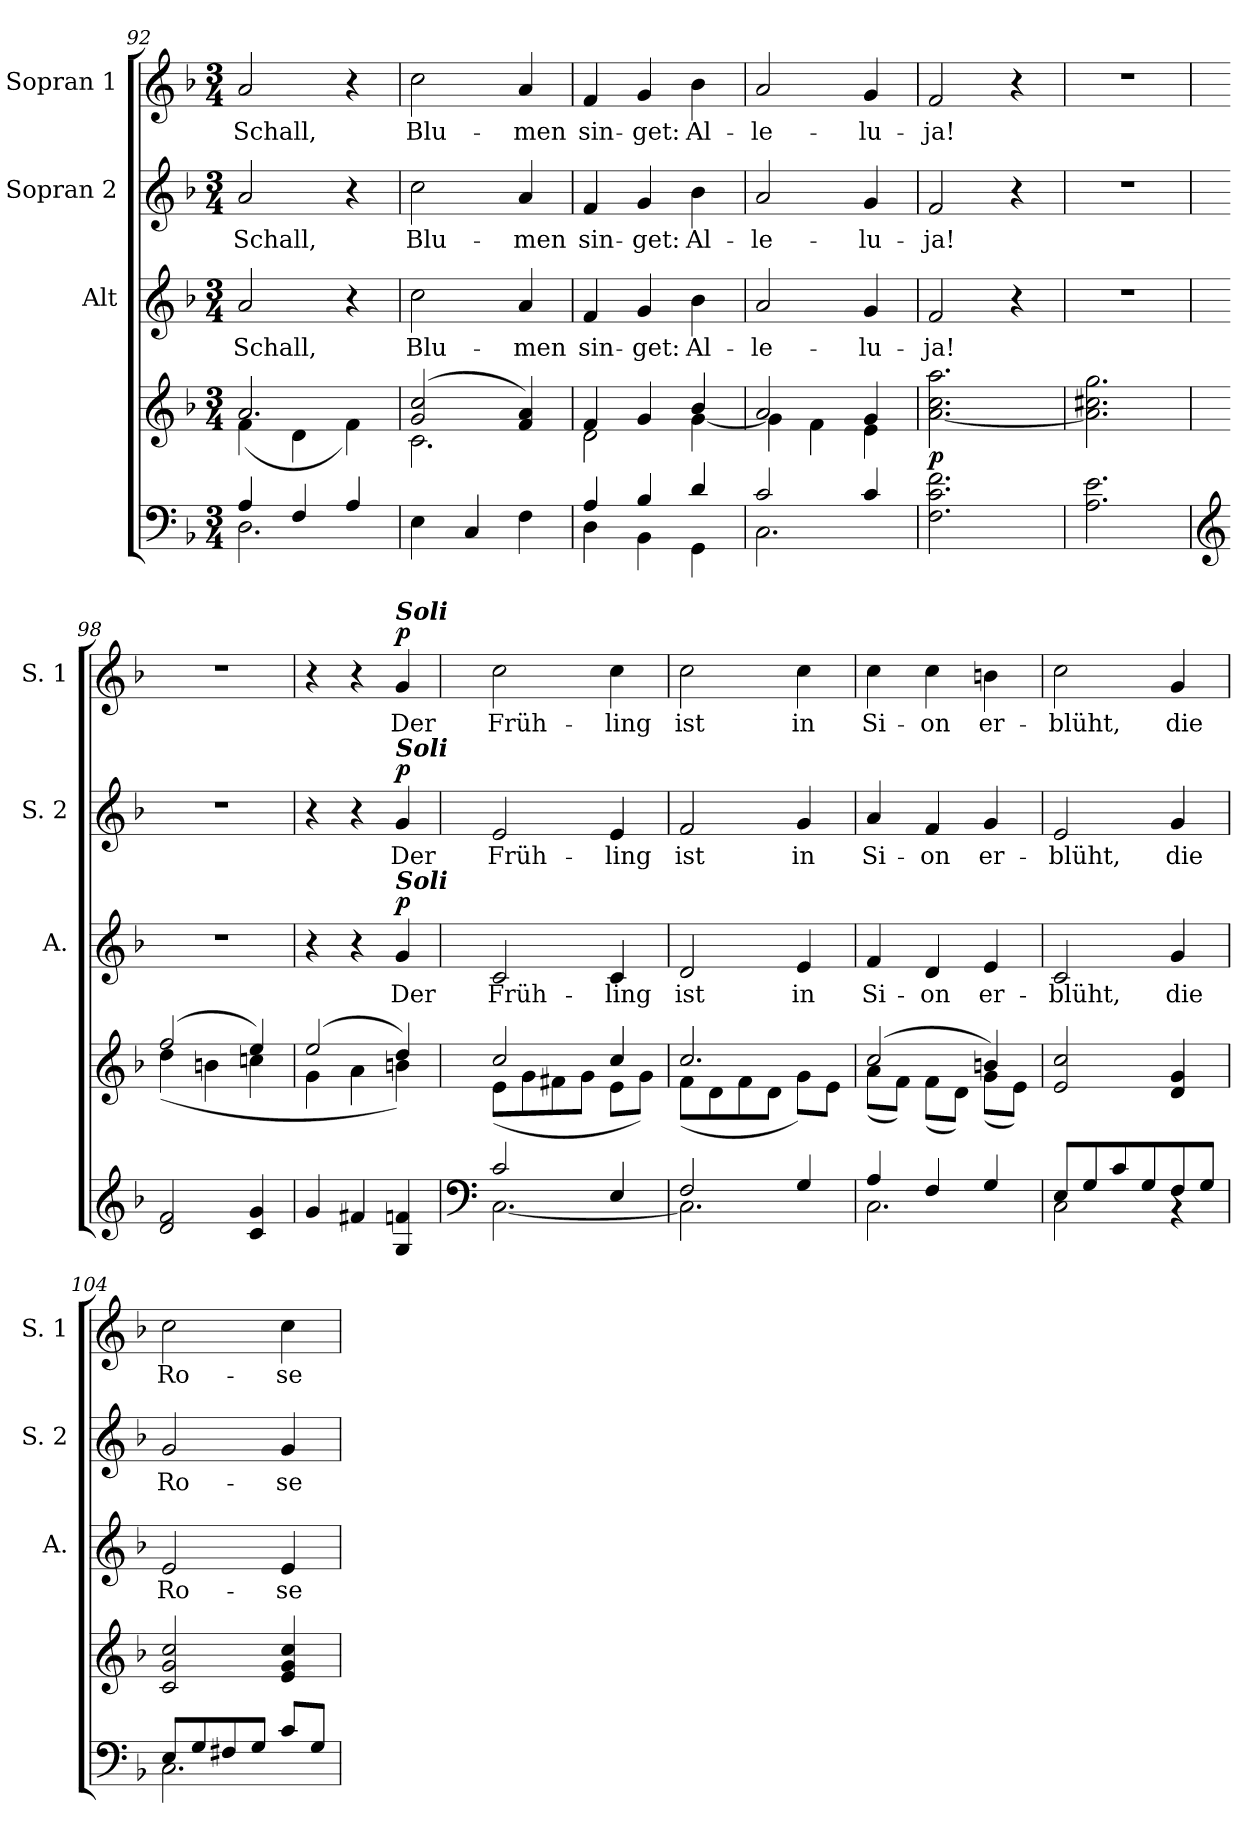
**kern	**kern	**dynam	**kern	**text	**dynam	**kern	**text	**dynam	**kern	**text	**dynam
*part4	*part4	*part4	*part3	*part3	*part3	*part2	*part2	*part2	*part1	*part1	*part1
*staff5	*staff4	*staff4/5	*staff3	*staff3	*staff3	*staff2	*staff2	*staff2	*staff1	*staff1	*staff1
*	*	*	*I"Alt	*	*	*I"Sopran 2	*	*	*I"Sopran 1	*	*
*	*	*	*I'A.	*	*	*I'S. 2	*	*	*I'S. 1	*	*
*clefF4	*clefG2	*	*clefG2	*	*	*clefG2	*	*	*clefG2	*	*
*k[b-]	*k[b-]	*	*k[b-]	*	*	*k[b-]	*	*	*k[b-]	*	*
*F:	*F:	*	*F:	*	*	*F:	*	*	*F:	*	*
*M3/4	*M3/4	*	*M3/4	*	*	*M3/4	*	*	*M3/4	*	*
=92	=92	=92	=92	=92	=92	=92	=92	=92	=92	=92	=92
*^	*^	*	*	*	*	*	*	*	*	*	*
!	!	!	!	!	!	!LO:LY:b	!	!	!LO:LY:b	!	!	!LO:LY:b	!
4A/	2.D\	2.a/	(<4f\	.	2a/	Schall,	.	2a/	Schall,	.	2a/	Schall,	.
4F/	.	.	4d\	.	.	.	.	.	.	.	.	.	.
4A/	.	.	4f\)	.	4r	.	.	4r	.	.	4r	.	.
*v	*v	*	*	*	*	*	*	*	*	*	*	*	*
=93	=93	=93	=93	=93	=93	=93	=93	=93	=93	=93	=93	=93
!	!	!	!	!	!LO:LY:b	!	!	!LO:LY:b	!	!	!LO:LY:b	!
4E\	(2g/ 2cc/	2.c\	.	2cc\	Blu-	.	2cc\	Blu-	.	2cc\	Blu-	.
4C/	.	.	.	.	.	.	.	.	.	.	.	.
!	!	!	!	!	!LO:LY:b	!	!	!LO:LY:b	!	!	!LO:LY:b	!
4F\	4f/ 4a/)	.	.	4a/	-men	.	4a/	-men	.	4a/	-men	.
=94	=94	=94	=94	=94	=94	=94	=94	=94	=94	=94	=94	=94
*^	*	*	*	*	*	*	*	*	*	*	*	*
!	!	!	!	!	!	!LO:LY:b	!	!	!LO:LY:b	!	!	!LO:LY:b	!
4A/	4D\	4f/	2d\	.	4f/	sin-	.	4f/	sin-	.	4f/	sin-	.
!	!	!	!	!	!	!LO:LY:b	!	!	!LO:LY:b	!	!	!LO:LY:b	!
4B-/	4BB-\	4g/	.	.	4g/	-get:	.	4g/	-get:	.	4g/	-get:	.
!	!	!	!	!	!	!LO:LY:b	!	!	!LO:LY:b	!	!	!LO:LY:b	!
4d/	4GG\	4b-/	[<4g\	.	4b-\	Al-	.	4b-\	Al-	.	4b-\	Al-	.
=95	=95	=95	=95	=95	=95	=95	=95	=95	=95	=95	=95	=95	=95
!	!	!	!	!	!	!LO:LY:b	!	!	!LO:LY:b	!	!	!LO:LY:b	!
2c/	2.C\	2a/	4g\]	.	2a/	-le-	.	2a/	-le-	.	2a/	-le-	.
.	.	.	4f\	.	.	.	.	.	.	.	.	.	.
!	!	!	!	!	!	!LO:LY:b	!	!	!LO:LY:b	!	!	!LO:LY:b	!
4c/	.	4g/	4e\	.	4g/	-lu-	.	4g/	-lu-	.	4g/	-lu-	.
*v	*v	*	*	*	*	*	*	*	*	*	*	*	*
=96	=96	=96	=96	=96	=96	=96	=96	=96	=96	=96	=96	=96
!	!	!	!LO:DY:b	!	!LO:LY:b	!	!	!LO:LY:b	!	!	!LO:LY:b	!
*	*v	*v	*	*	*	*	*	*	*	*	*	*
2.F\ 2.c\ 2.f\	[<2.a\ 2.cc\ 2.aa\	p	2f/	-ja!	.	2f/	-ja!	.	2f/	-ja!	.
.	.	.	4r	.	.	4r	.	.	4r	.	.
!!LO:LB:g=z
=97	=97	=97	=97	=97	=97	=97	=97	=97	=97	=97	=97
2.A\ 2.e\	2.a\] 2.cc#X\ 2.gg\	.	2.r	.	.	2.r	.	.	2.r	.	.
=98	=98	=98	=98	=98	=98	=98	=98	=98	=98	=98	=98
*clefG2	*	*	*	*	*	*	*	*	*	*	*
*	*^	*	*	*	*	*	*	*	*	*	*
2d/ 2f/	(2ff/	(<4dd\	.	2.r	.	.	2.r	.	.	2.r	.	.
.	.	4bn\	.	.	.	.	.	.	.	.	.	.
4c/ 4g/	4ee/)	4ccn\	.	.	.	.	.	.	.	.	.	.
=99	=99	=99	=99	=99	=99	=99	=99	=99	=99	=99	=99	=99
4g/	(2ee/	4g\	.	4r	.	.	4r	.	.	4r	.	.
4f#X/	.	4a\	.	4r	.	.	4r	.	.	4r	.	.
!	!	!	!	!	!	!	!	!	!	!LO:TX:a:Bi:t=Soli	!	!
!	!	!	!	!	!	!	!LO:TX:a:Bi:t=Soli	!	!	!	!	!
!	!	!	!	!LO:TX:a:Bi:t=Soli	!	!	!	!	!	!	!	!
!	!	!	!	!	!LO:LY:b	!LO:DY:a	!	!LO:LY:b	!LO:DY:a	!	!LO:LY:b	!LO:DY:a
4G/ 4fn/	4dd/)	4bn\)	.	4g/	Der	p	4g/	Der	p	4g/	Der	p
=100	=100	=100	=100	=100	=100	=100	=100	=100	=100	=100	=100	=100
*clefF4	*	*	*	*	*	*	*	*	*	*	*	*
*^	*	*	*	*	*	*	*	*	*	*	*	*
!	!	!	!	!	!	!LO:LY:b	!	!	!LO:LY:b	!	!	!LO:LY:b	!
2c/	[<2.C\	2cc/	(<8e\L	.	2c/	Früh-	.	2e/	Früh-	.	2cc\	Früh-	.
.	.	.	8g\	.	.	.	.	.	.	.	.	.	.
.	.	.	8f#X\	.	.	.	.	.	.	.	.	.	.
.	.	.	8g\J	.	.	.	.	.	.	.	.	.	.
!	!	!	!	!	!	!LO:LY:b	!	!	!LO:LY:b	!	!	!LO:LY:b	!
4E/	.	4cc/	8e\L	.	4c/	-ling	.	4e/	-ling	.	4cc\	-ling	.
.	.	.	8g\J)	.	.	.	.	.	.	.	.	.	.
=101	=101	=101	=101	=101	=101	=101	=101	=101	=101	=101	=101	=101	=101
!	!	!	!	!	!	!LO:LY:b	!	!	!LO:LY:b	!	!	!LO:LY:b	!
2F/	2.C\]	2.cc/	(<8f\L	.	2d/	ist	.	2f/	ist	.	2cc\	ist	.
.	.	.	8d\	.	.	.	.	.	.	.	.	.	.
.	.	.	8f\	.	.	.	.	.	.	.	.	.	.
.	.	.	8d\J	.	.	.	.	.	.	.	.	.	.
!	!	!	!	!	!	!LO:LY:b	!	!	!LO:LY:b	!	!	!LO:LY:b	!
4G/	.	.	8g\L)	.	4e/	in	.	4g/	in	.	4cc\	in	.
.	.	.	8e\J	.	.	.	.	.	.	.	.	.	.
=102	=102	=102	=102	=102	=102	=102	=102	=102	=102	=102	=102	=102	=102
!	!	!	!	!	!	!LO:LY:b	!	!	!LO:LY:b	!	!	!LO:LY:b	!
4A/	2.C\	(2cc/	(<8a\L	.	4f/	Si-	.	4a/	Si-	.	4cc\	Si-	.
.	.	.	8f\J)	.	.	.	.	.	.	.	.	.	.
!	!	!	!	!	!	!LO:LY:b	!	!	!LO:LY:b	!	!	!LO:LY:b	!
4F/	.	.	(<8f\L	.	4d/	-on	.	4f/	-on	.	4cc\	-on	.
.	.	.	8d\J)	.	.	.	.	.	.	.	.	.	.
!	!	!	!	!	!	!LO:LY:b	!	!	!LO:LY:b	!	!	!LO:LY:b	!
4G/	.	4bn/)	(<8g\L	.	4e/	er-	.	4g/	er-	.	4bn\	er-	.
.	.	.	8e\J)	.	.	.	.	.	.	.	.	.	.
=103	=103	=103	=103	=103	=103	=103	=103	=103	=103	=103	=103	=103	=103
!	!	!	!	!	!	!LO:LY:b	!	!	!LO:LY:b	!	!	!LO:LY:b	!
*	*	*v	*v	*	*	*	*	*	*	*	*	*	*
8E/L	2C\	2e/ 2cc/	.	2c/	-blüht,	.	2e/	-blüht,	.	2cc\	-blüht,	.
8G/	.	.	.	.	.	.	.	.	.	.	.	.
8c/	.	.	.	.	.	.	.	.	.	.	.	.
8G/	.	.	.	.	.	.	.	.	.	.	.	.
!	!	!	!	!	!LO:LY:b	!	!	!LO:LY:b	!	!	!LO:LY:b	!
8F/	4rAA	4d/ 4g/	.	4g/	die	.	4g/	die	.	4g/	die	.
8G/J	.	.	.	.	.	.	.	.	.	.	.	.
!!LO:PB:g=z
=104	=104	=104	=104	=104	=104	=104	=104	=104	=104	=104	=104	=104
!	!	!	!	!	!LO:LY:b	!	!	!LO:LY:b	!	!	!LO:LY:b	!
8E/L	2.C\	2c/ 2g/ 2cc/	.	2e/	Ro-	.	2g/	Ro-	.	2cc\	Ro-	.
8G/	.	.	.	.	.	.	.	.	.	.	.	.
8F#X/	.	.	.	.	.	.	.	.	.	.	.	.
8G/J	.	.	.	.	.	.	.	.	.	.	.	.
!	!	!	!	!	!LO:LY:b	!	!	!LO:LY:b	!	!	!LO:LY:b	!
8c/L	.	4e/ 4g/ 4cc/	.	4e/	-se	.	4g/	-se	.	4cc\	-se	.
8G/J	.	.	.	.	.	.	.	.	.	.	.	.
*v	*v	*	*	*	*	*	*	*	*	*	*	*
=	=	=	=	=	=	=	=	=	=	=	=
*-	*-	*-	*-	*-	*-	*-	*-	*-	*-	*-	*-
